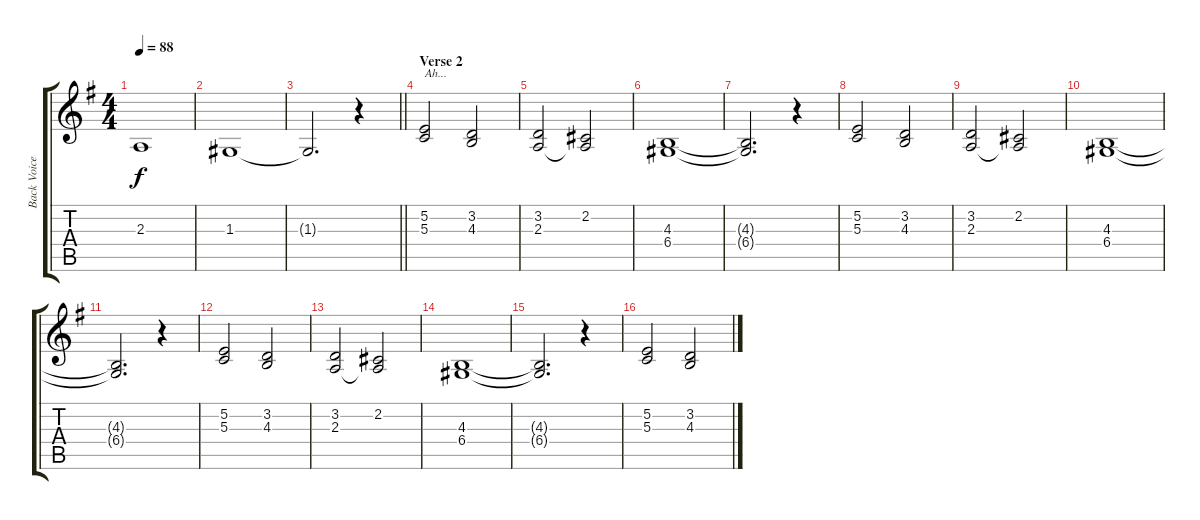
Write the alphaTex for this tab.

\track ("Back Voice" "Back Voice") {instrument choiraahs}
\staff {score tabs}
\tuning (E4 B3 G3 D3 A2 E2) {hide}
\ts (4 4)
\tempo 88
\clef g2
\ks g
2.3.1{dy f} |
1.3.1 |
\barLineRight lightlight
1.3{t}.2{d} r.4 |
\section ("" "Verse 2")
(5.2 5.3).2{txt "Ah..."} (3.2 4.3).2 |
(3.2 2.3).2 (2.2 2.3{t}).2 |
(4.3 6.4).1 |
(4.3{t} 6.4{t}).2{d} r.4 |
(5.2 5.3).2 (3.2 4.3).2 |
(3.2 2.3).2 (2.2 2.3{t}).2 |
(4.3 6.4).1 |
(4.3{t} 6.4{t}).2{d} r.4 |
(5.2 5.3).2 (3.2 4.3).2 |
(3.2 2.3).2 (2.2 2.3{t}).2 |
(4.3 6.4).1 |
(4.3{t} 6.4{t}).2{d} r.4 |
(5.2 5.3).2 (3.2 4.3).2
